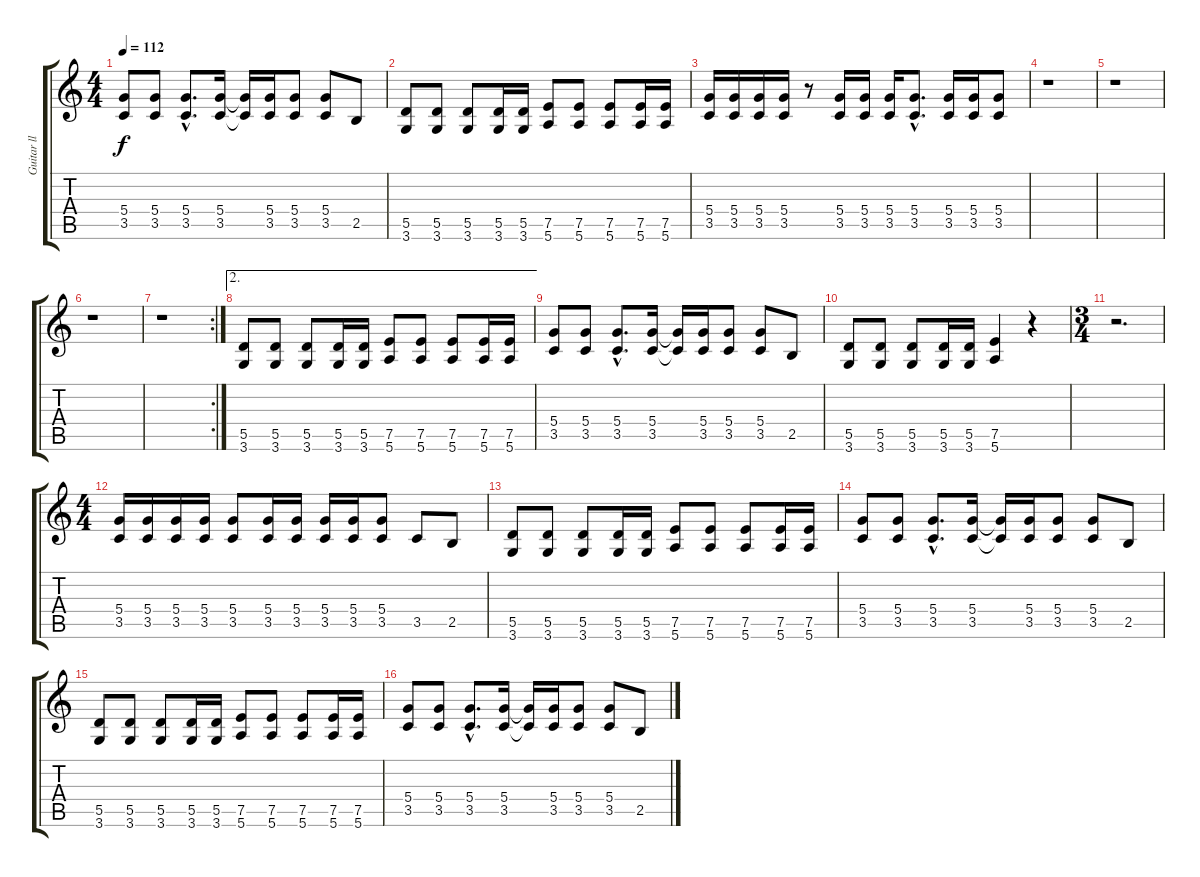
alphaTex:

\track ("Guitar ll" "Guitar ll") {instrument distortionguitar}
\staff {score tabs}
\tuning (E4 B3 G3 D3 A2 E2) {hide}
\ts (4 4)
\tempo 112
\clef g2
\ks c
(5.4 3.5).8{dy f} (5.4 3.5).8 (5.4{hac} 3.5{hac}).8{d} (5.4 3.5).16 (5.4{t} 3.5{t}).16 (5.4 3.5).16 (5.4 3.5).8 (5.4 3.5).8 2.5.8 |
(5.5 3.6).8 (5.5 3.6).8 (5.5 3.6).8 (5.5 3.6).16 (5.5 3.6).16 (7.5 5.6).8 (7.5 5.6).8 (7.5 5.6).8 (7.5 5.6).16 (7.5 5.6).16 |
(5.4 3.5).16 (5.4 3.5).16 (5.4 3.5).16 (5.4 3.5).16 r.8 (5.4 3.5).16 (5.4 3.5).16 (5.4 3.5).16 (5.4{hac} 3.5{hac}).8{d} (5.4 3.5).16 (5.4 3.5).16 (5.4 3.5).8 |
r.1 |
r.1 |
r.1 |
\rc 2
r.1 |
\ae 2
(5.5 3.6).8 (5.5 3.6).8 (5.5 3.6).8 (5.5 3.6).16 (5.5 3.6).16 (7.5 5.6).8 (7.5 5.6).8 (7.5 5.6).8 (7.5 5.6).16 (7.5 5.6).16 |
(5.4 3.5).8 (5.4 3.5).8 (5.4{hac} 3.5{hac}).8{d} (5.4 3.5).16 (5.4{t} 3.5{t}).16 (5.4 3.5).16 (5.4 3.5).8 (5.4 3.5).8 2.5.8 |
(5.5 3.6).8 (5.5 3.6).8 (5.5 3.6).8 (5.5 3.6).16 (5.5 3.6).16 (7.5 5.6).4 r.4 |
\ts (3 4)
r.2{d} |
\ts (4 4)
(5.4 3.5).16 (5.4 3.5).16 (5.4 3.5).16 (5.4 3.5).16 (5.4 3.5).8 (5.4 3.5).16 (5.4 3.5).16 (5.4 3.5).16 (5.4 3.5).16 (5.4 3.5).8 3.5.8 2.5.8 |
(5.5 3.6).8 (5.5 3.6).8 (5.5 3.6).8 (5.5 3.6).16 (5.5 3.6).16 (7.5 5.6).8 (7.5 5.6).8 (7.5 5.6).8 (7.5 5.6).16 (7.5 5.6).16 |
(5.4 3.5).8 (5.4 3.5).8 (5.4{hac} 3.5{hac}).8{d} (5.4 3.5).16 (5.4{t} 3.5{t}).16 (5.4 3.5).16 (5.4 3.5).8 (5.4 3.5).8 2.5.8 |
(5.5 3.6).8 (5.5 3.6).8 (5.5 3.6).8 (5.5 3.6).16 (5.5 3.6).16 (7.5 5.6).8 (7.5 5.6).8 (7.5 5.6).8 (7.5 5.6).16 (7.5 5.6).16 |
(5.4 3.5).8 (5.4 3.5).8 (5.4{hac} 3.5{hac}).8{d} (5.4 3.5).16 (5.4{t} 3.5{t}).16 (5.4 3.5).16 (5.4 3.5).8 (5.4 3.5).8 2.5.8
